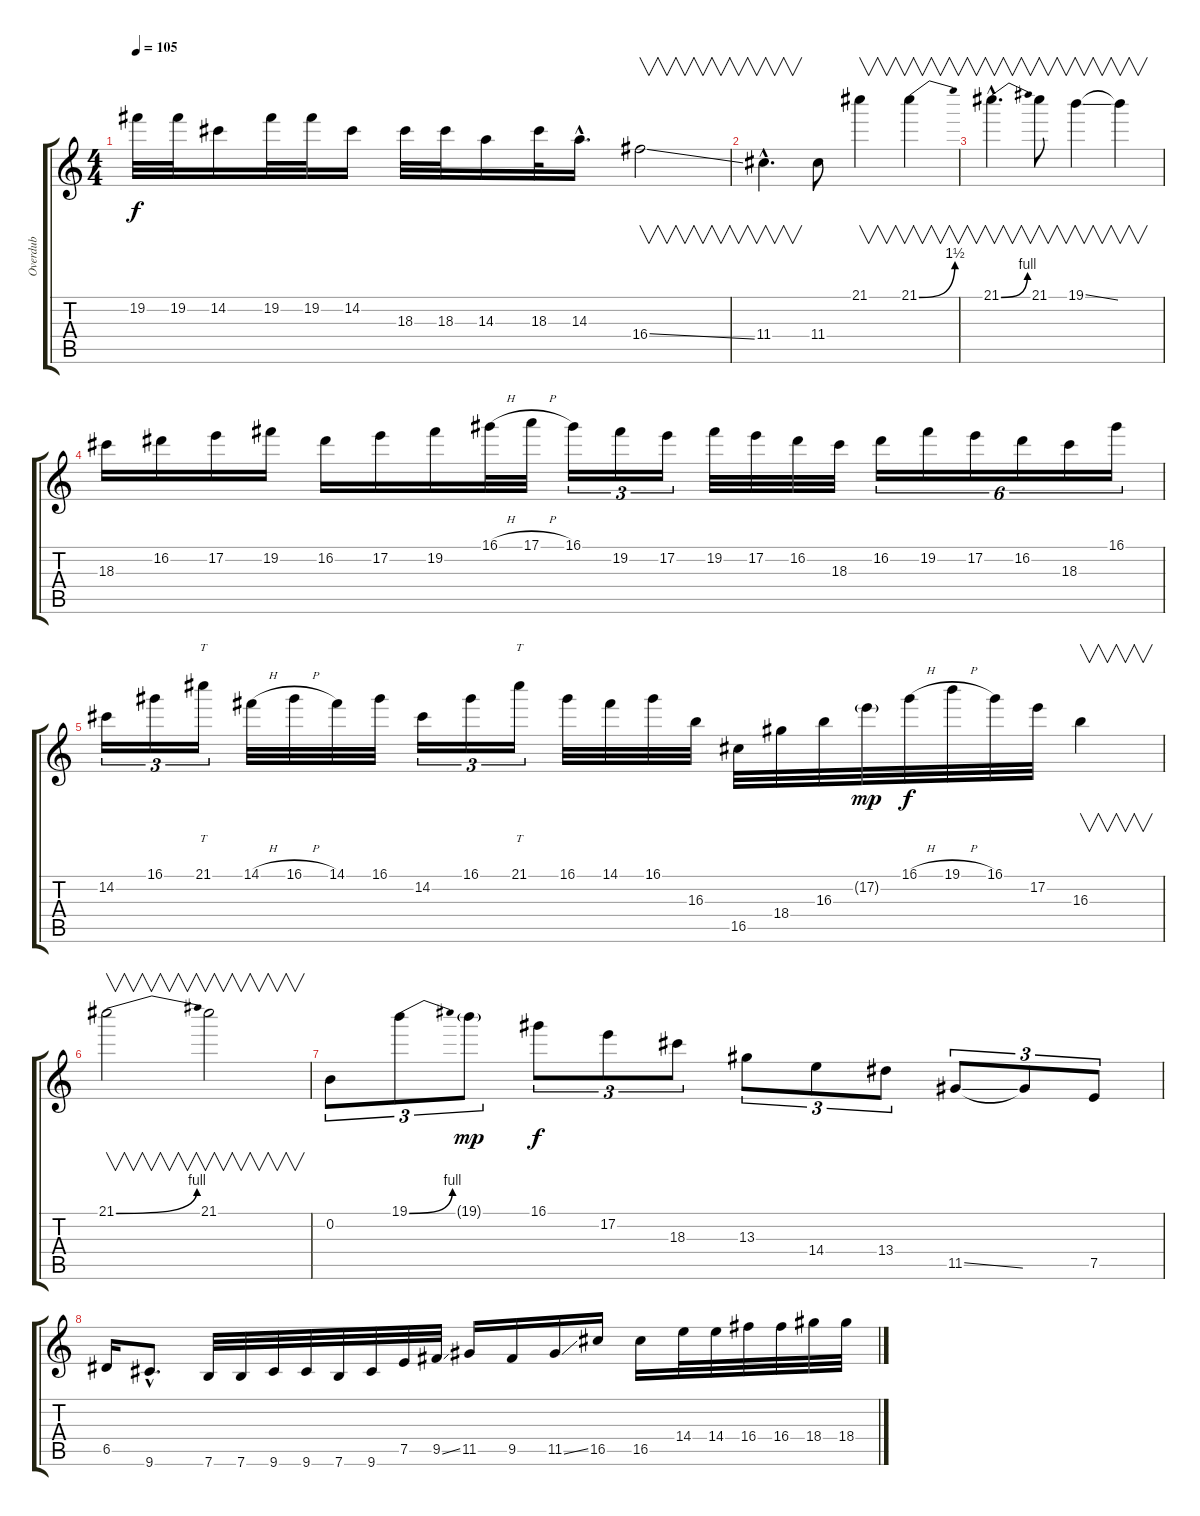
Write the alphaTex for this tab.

\track ("Overdub" "Overdub") {instrument fretlessbass}
\staff {score tabs}
\tuning (E4 B3 G3 D3 A2 E2) {hide}
\ts (4 4)
\tempo 105
\clef g2
\ks c
19.2.32{dy f} 19.2.32 14.2.16 19.2.32 19.2.32 14.2.16 18.3.32 18.3.32 14.3.16 18.3.32 14.3{hac}.16{d} 16.4{ss}.2{v} |
11.4{hac}.4{v d} 11.4.8 21.1.4{v} 21.1{be (bend 0 0 60 6)}.4{v} |
21.1{be (bend 0 0 60 4) hac}.4{v d} 21.1.8{v} 19.1{ss}.4{v} 19.1{t}.4{v} |
18.3.16 16.2.16 17.2.16 19.2.16 16.2.16 17.2.16 19.2.16 16.1{h}.32 17.1{h}.32 16.1.16{tu (3 2)} 19.2.16{tu (3 2)} 17.2.16{tu (3 2)} 19.2.32 17.2.32 16.2.32 18.3.32 16.2.16{tu (6 4)} 19.2.16{tu (6 4)} 17.2.16{tu (6 4)} 16.2.16{tu (6 4)} 18.3.16{tu (6 4)} 16.1.16{tu (6 4)} |
14.2.16{tu (3 2)} 16.1.16{tu (3 2)} 21.1.16{tt tu (3 2)} 14.1{h}.32 16.1{h}.32 14.1.32 16.1.32 14.2.16{tu (3 2)} 16.1.16{tu (3 2)} 21.1.16{tt tu (3 2)} 16.1.32 14.1.32 16.1.32 16.3.32 16.5.32 18.4.32 16.3.32 17.2{g}.32{dy mp} 16.1{h}.32{dy f} 19.1{h}.32 16.1.32 17.2.32 16.3.4{v} |
21.1{be (bend 0 0 60 4)}.2{v} 21.1.2{v} |
0.2.8{tu (3 2)} 19.1{be (bend 0 0 60 4)}.8{tu (3 2)} 19.1{g}.8{tu (3 2) dy mp} 16.1.8{tu (3 2) dy f} 17.2.8{tu (3 2)} 18.3.8{tu (3 2)} 13.3.8{tu (3 2)} 14.4.8{tu (3 2)} 13.4.8{tu (3 2)} 11.5{ss}.8{tu (3 2)} 11.5{t}.8{tu (3 2)} 7.5.8{tu (3 2)} |
6.5.16 9.6{hac}.8{d} 7.6.32 7.6.32 9.6.32 9.6.32 7.6.32 9.6.32 7.5.32 9.5{ss}.32 11.5.16 9.5.16 11.5{ss}.16 16.5.16 16.5.16 14.4.32 14.4.32 16.4.32 16.4.32 18.4.32 18.4.32
